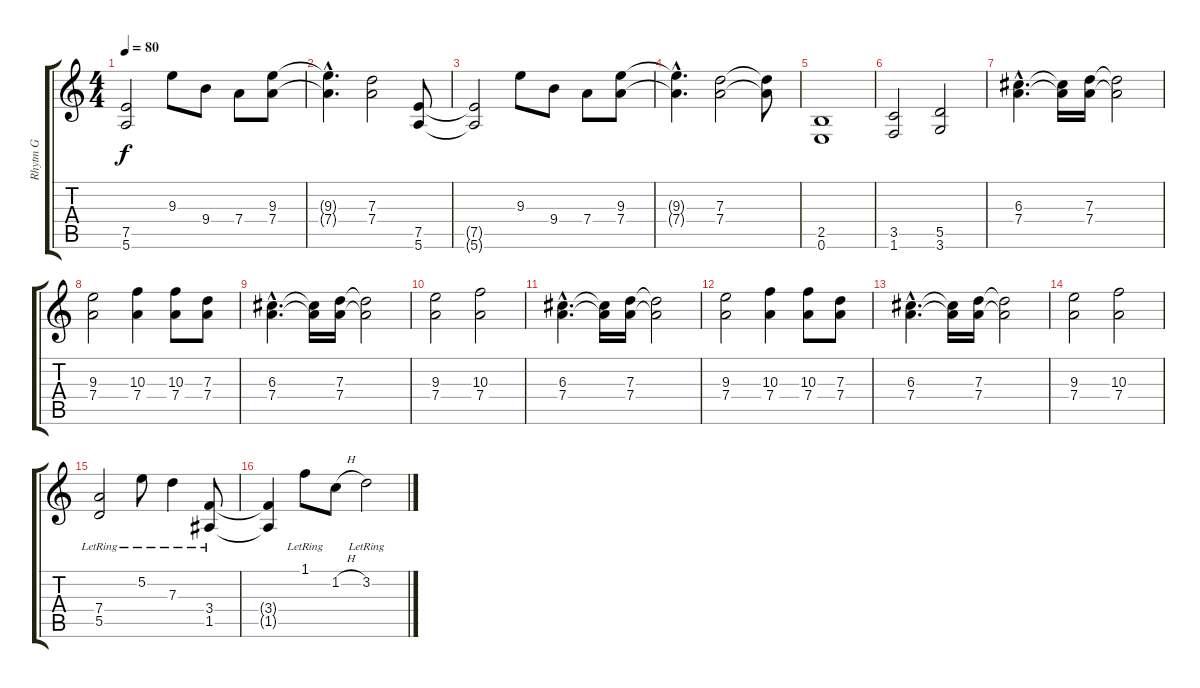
\track ("Rhytm G" "Rhytm G") {instrument distortionguitar}
\staff {score tabs}
\tuning (E4 B3 G3 D3 A2 E2) {hide}
\ts (4 4)
\tempo 80
\clef g2
\ks c
(7.5{t} 5.6{t}).2{dy f} 9.3.8 9.4.8 7.4.8 (9.3 7.4).8 |
(9.3{hac t} 7.4{hac t}).4{d} (7.3 7.4).2 (7.5 5.6).8 |
(7.5{t} 5.6{t}).2 9.3.8 9.4.8 7.4.8 (9.3 7.4).8 |
(9.3{hac t} 7.4{hac t}).4{d} (7.3 7.4).2 (7.3{t} 7.4{t}).8 |
(2.5 0.6).1 |
(3.5 1.6).2 (5.5 3.6).2 |
(6.3{hac} 7.4{hac}).4{d} (6.3{t} 7.4{t}).16 (7.3 7.4).16 (7.3{t} 7.4{t}).2 |
(9.3 7.4).2 (10.3 7.4).4 (10.3 7.4).8 (7.3 7.4).8 |
(6.3{hac} 7.4{hac}).4{d} (6.3{t} 7.4{t}).16 (7.3 7.4).16 (7.3{t} 7.4{t}).2 |
(9.3 7.4).2 (10.3 7.4).2 |
(6.3{hac} 7.4{hac}).4{d} (6.3{t} 7.4{t}).16 (7.3 7.4).16 (7.3{t} 7.4{t}).2 |
(9.3 7.4).2 (10.3 7.4).4 (10.3 7.4).8 (7.3 7.4).8 |
(6.3{hac} 7.4{hac}).4{d} (6.3{t} 7.4{t}).16 (7.3 7.4).16 (7.3{t} 7.4{t}).2 |
(9.3 7.4).2 (10.3 7.4).2 |
(7.4{lr} 5.5{lr}).2 5.2{lr}.8 7.3{lr}.4 (3.4{lr} 1.5{lr}).8 |
(3.4{t} 1.5{t}).4 1.1{lr}.8 1.2{h}.8 3.2{lr}.2
